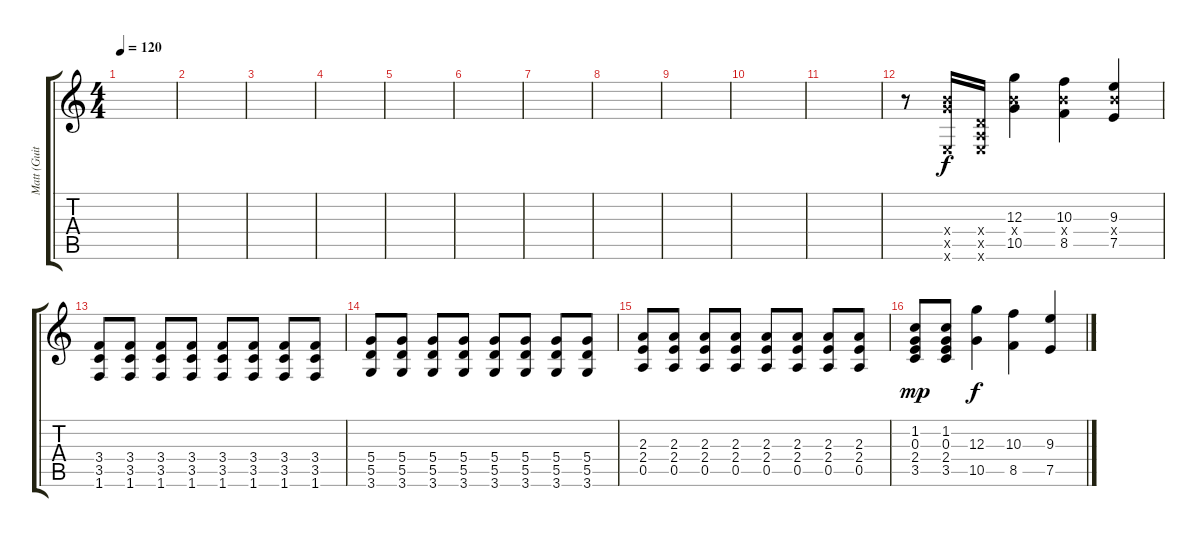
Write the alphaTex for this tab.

\track ("Matt (Guitar2)" "Matt (Guit") {instrument distortionguitar}
\staff {score tabs}
\tuning (E4 B3 G3 D3 A2 E2) {hide}
\ts (4 4)
\tempo 120
\clef g2
\ks c
|
|
|
|
|
|
|
|
|
|
|
r.8 (9.4{x} 10.5{x} 0.6{x}).16 (0.4{x} 0.5{x} 0.6{x}).16 (12.3 9.4{x} 10.5).4 (10.3 9.4{x} 8.5).4 (9.3 9.4{x} 7.5).4 |
(3.4 3.5 1.6).8 (3.4 3.5 1.6).8 (3.4 3.5 1.6).8 (3.4 3.5 1.6).8 (3.4 3.5 1.6).8 (3.4 3.5 1.6).8 (3.4 3.5 1.6).8 (3.4 3.5 1.6).8 |
(5.4 5.5 3.6).8 (5.4 5.5 3.6).8 (5.4 5.5 3.6).8 (5.4 5.5 3.6).8 (5.4 5.5 3.6).8 (5.4 5.5 3.6).8 (5.4 5.5 3.6).8 (5.4 5.5 3.6).8 |
(2.3 2.4 0.5).8 (2.3 2.4 0.5).8 (2.3 2.4 0.5).8 (2.3 2.4 0.5).8 (2.3 2.4 0.5).8 (2.3 2.4 0.5).8 (2.3 2.4 0.5).8 (2.3 2.4 0.5).8 |
(1.2 0.3 2.4 3.5).8{dy mp} (1.2 0.3 2.4 3.5).8 (12.3 10.5).4{dy f} (10.3 8.5).4 (9.3 7.5).4
